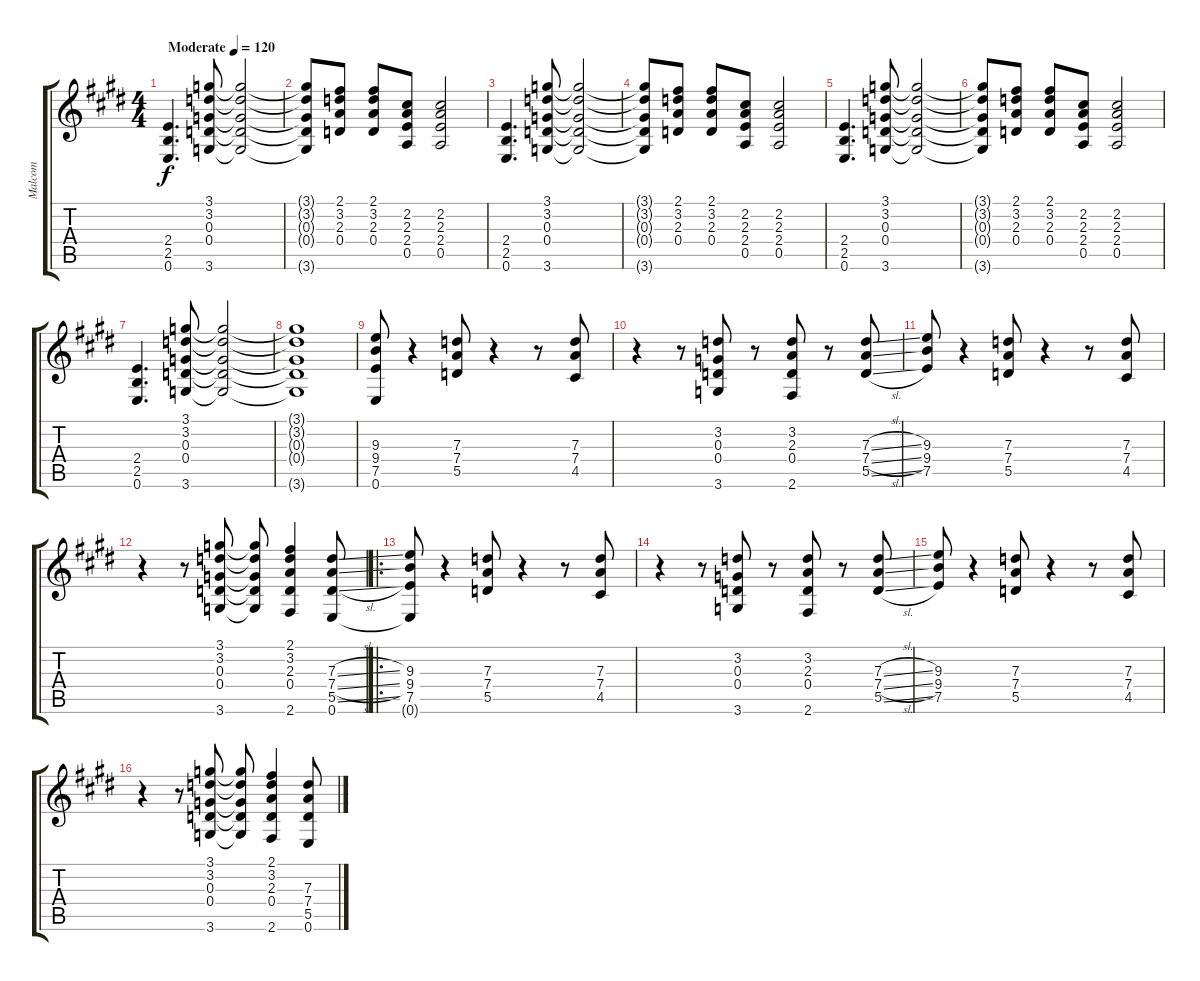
\track ("Malcom" "Malcom") {instrument distortionguitar}
\staff {score tabs}
\tuning (E4 B3 G3 D3 A2 E2) {hide}
\ts (4 4)
\tempo (120 "Moderate")
\clef g2
\ks e
(2.4 2.5 0.6).4{d dy f instrument distortionguitar} (3.1 3.2 0.3 0.4 3.6).8 (3.1{t} 3.2{t} 0.3{t} 0.4{t} 3.6{t}).2 |
(3.1{t} 3.2{t} 0.3{t} 0.4{t} 3.6{t}).8 (2.1 3.2 2.3 0.4).8 (2.1 3.2 2.3 0.4).8 (2.2 2.3 2.4 0.5).8 (2.2 2.3 2.4 0.5).2 |
(2.4 2.5 0.6).4{d} (3.1 3.2 0.3 0.4 3.6).8 (3.1{t} 3.2{t} 0.3{t} 0.4{t} 3.6{t}).2 |
(3.1{t} 3.2{t} 0.3{t} 0.4{t} 3.6{t}).8 (2.1 3.2 2.3 0.4).8 (2.1 3.2 2.3 0.4).8 (2.2 2.3 2.4 0.5).8 (2.2 2.3 2.4 0.5).2 |
(2.4 2.5 0.6).4{d} (3.1 3.2 0.3 0.4 3.6).8 (3.1{t} 3.2{t} 0.3{t} 0.4{t} 3.6{t}).2 |
(3.1{t} 3.2{t} 0.3{t} 0.4{t} 3.6{t}).8 (2.1 3.2 2.3 0.4).8 (2.1 3.2 2.3 0.4).8 (2.2 2.3 2.4 0.5).8 (2.2 2.3 2.4 0.5).2 |
(2.4 2.5 0.6).4{d} (3.1 3.2 0.3 0.4 3.6).8 (3.1{t} 3.2{t} 0.3{t} 0.4{t} 3.6{t}).2 |
(3.1{t} 3.2{t} 0.3{t} 0.4{t} 3.6{t}).1 |
(9.3 9.4 7.5 0.6).8 r.4 (7.3 7.4 5.5).8 r.4 r.8 (7.3 7.4 4.5).8 |
r.4 r.8 (3.2 0.3 0.4 3.6).8 r.8 (3.2 2.3 0.4 2.6).8 r.8 (7.3{sl} 7.4{sl} 5.5{sl}).8 |
(9.3 9.4 7.5).8 r.4 (7.3 7.4 5.5).8 r.4 r.8 (7.3 7.4 4.5).8 |
r.4 r.8 (3.1 3.2 0.3 0.4 3.6).8 (3.1{t} 3.2{t} 0.3{t} 0.4{t} 3.6{t}).8 (2.1 3.2 2.3 0.4 2.6).4 (7.3{sl} 7.4{sl} 5.5{sl} 0.6).8 |
\ro
(9.3 9.4 7.5 0.6{t}).8 r.4 (7.3 7.4 5.5).8 r.4 r.8 (7.3 7.4 4.5).8 |
r.4 r.8 (3.2 0.3 0.4 3.6).8 r.8 (3.2 2.3 0.4 2.6).8 r.8 (7.3{sl} 7.4{sl} 5.5{sl}).8 |
(9.3 9.4 7.5).8 r.4 (7.3 7.4 5.5).8 r.4 r.8 (7.3 7.4 4.5).8 |
r.4 r.8 (3.1 3.2 0.3 0.4 3.6).8 (3.1{t} 3.2{t} 0.3{t} 0.4{t} 3.6{t}).8 (2.1 3.2 2.3 0.4 2.6).4 (7.3{sl} 7.4{sl} 5.5{sl} 0.6).8
